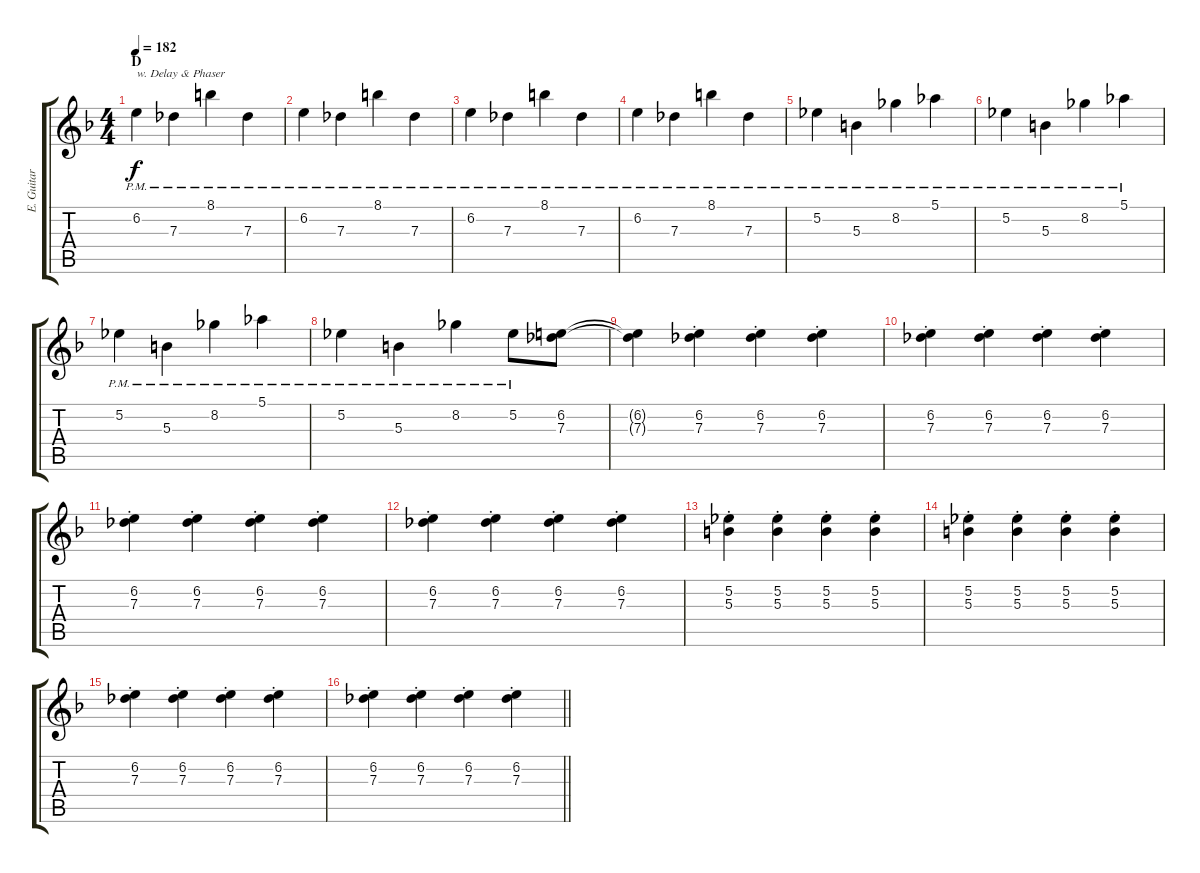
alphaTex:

\track ("E. Guitar I" "E. Guitar ") {instrument electricguitarclean}
\staff {score tabs}
\tuning (Eb4 Bb3 Gb3 Db3 Ab2 Eb2) {hide}
\ts (4 4)
\section ("" "D")
\tempo 182
\clef g2
\ks f
6.2{pm}.4{txt "w. Delay & Phaser" dy f} 7.3{pm}.4 8.1{pm}.4 7.3{pm}.4 |
6.2{pm}.4 7.3{pm}.4 8.1{pm}.4 7.3{pm}.4 |
6.2{pm}.4 7.3{pm}.4 8.1{pm}.4 7.3{pm}.4 |
6.2{pm}.4 7.3{pm}.4 8.1{pm}.4 7.3{pm}.4 |
5.2{pm}.4 5.3{pm}.4 8.2{pm}.4 5.1{pm}.4 |
5.2{pm}.4 5.3{pm}.4 8.2{pm}.4 5.1{pm}.4 |
5.2{pm}.4 5.3{pm}.4 8.2{pm}.4 5.1{pm}.4 |
5.2{pm}.4 5.3{pm}.4 8.2{pm}.4 5.2{pm}.8 (6.2 7.3).8 |
(6.2{t} 7.3{t}).4 (6.2 7.3{st}).4 (6.2 7.3{st}).4 (6.2 7.3{st}).4 |
(6.2 7.3{st}).4 (6.2 7.3{st}).4 (6.2 7.3{st}).4 (6.2 7.3{st}).4 |
(6.2 7.3{st}).4 (6.2 7.3{st}).4 (6.2 7.3{st}).4 (6.2 7.3{st}).4 |
(6.2 7.3{st}).4 (6.2 7.3{st}).4 (6.2 7.3{st}).4 (6.2 7.3{st}).4 |
(5.2 5.3{st}).4 (5.2 5.3{st}).4 (5.2 5.3{st}).4 (5.2 5.3{st}).4 |
(5.2 5.3{st}).4 (5.2 5.3{st}).4 (5.2 5.3{st}).4 (5.2 5.3{st}).4 |
(6.2 7.3{st}).4 (6.2 7.3{st}).4 (6.2 7.3{st}).4 (6.2 7.3{st}).4 |
\barLineRight lightlight
(6.2 7.3{st}).4 (6.2 7.3{st}).4 (6.2 7.3{st}).4 (6.2 7.3{st}).4
